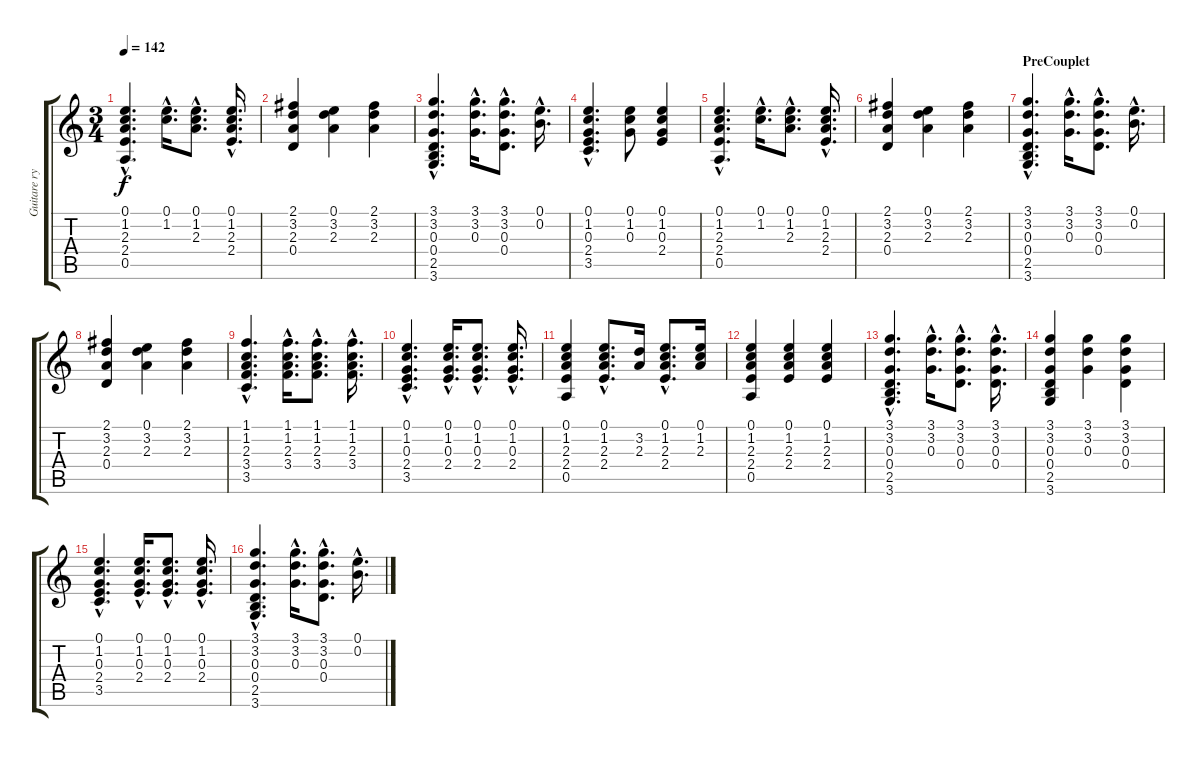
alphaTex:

\track ("Guitare rythmique" "Guitare ry") {instrument acousticguitarsteel}
\staff {score tabs}
\tuning (E4 B3 G3 D3 A2 E2) {hide}
\ts (3 4)
\tempo 142
\clef g2
\ks c
(0.1{hac} 1.2{hac} 2.3{hac} 2.4{hac} 0.5{hac}).4{d dy f instrument acousticguitarsteel} (0.1{hac} 1.2{hac}).16{d} (0.1{hac} 1.2{hac} 2.3{hac}).8{d} (0.1{hac} 1.2{hac} 2.3{hac} 2.4{hac}).16{d} |
(2.1 3.2 2.3 0.4).4 (0.1 3.2 2.3).4 (2.1 3.2 2.3).4 |
(3.1{hac} 3.2{hac} 0.3{hac} 0.4{hac} 2.5{hac} 3.6{hac}).4{d} (3.1{hac} 3.2{hac} 0.3{hac}).16{d} (3.1{hac} 3.2{hac} 0.3{hac} 0.4{hac}).8{d} (0.1{hac} 0.2{hac}).16{d} |
(0.1{hac} 1.2{hac} 0.3{hac} 2.4{hac} 3.5{hac}).4{d} (0.1 1.2 0.3).8 (0.1 1.2 0.3 2.4).4 |
(0.1{hac} 1.2{hac} 2.3{hac} 2.4{hac} 0.5{hac}).4{d} (0.1{hac} 1.2{hac}).16{d} (0.1{hac} 1.2{hac} 2.3{hac}).8{d} (0.1{hac} 1.2{hac} 2.3{hac} 2.4{hac}).16{d} |
(2.1 3.2 2.3 0.4).4 (0.1 3.2 2.3).4 (2.1 3.2 2.3).4 |
\section ("" "PreCouplet")
(3.1{hac} 3.2{hac} 0.3{hac} 0.4{hac} 2.5{hac} 3.6{hac}).4{d} (3.1{hac} 3.2{hac} 0.3{hac}).16{d} (3.1{hac} 3.2{hac} 0.3{hac} 0.4{hac}).8{d} (0.1{hac} 0.2{hac}).16{d} |
(2.1 3.2 2.3 0.4).4 (0.1 3.2 2.3).4 (2.1 3.2 2.3).4 |
(1.1{hac} 1.2{hac} 2.3{hac} 3.4{hac} 3.5{hac}).4{d} (1.1{hac} 1.2{hac} 2.3{hac} 3.4{hac}).16{d} (1.1{hac} 1.2{hac} 2.3{hac} 3.4{hac}).8{d} (1.1{hac} 1.2{hac} 2.3{hac} 3.4{hac}).16{d} |
(0.1{hac} 1.2{hac} 0.3{hac} 2.4{hac} 3.5{hac}).4{d} (0.1{hac} 1.2{hac} 0.3{hac} 2.4{hac}).16{d} (0.1{hac} 1.2{hac} 0.3{hac} 2.4{hac}).8{d} (0.1{hac} 1.2{hac} 0.3{hac} 2.4{hac}).16{d} |
(0.1 1.2 2.3 2.4 0.5).4 (0.1{hac} 1.2{hac} 2.3{hac} 2.4{hac}).8{d} (3.2 2.3).16 (0.1{hac} 1.2{hac} 2.3{hac} 2.4{hac}).8{d} (0.1 1.2 2.3).16 |
(0.1 1.2 2.3 2.4 0.5).4 (0.1 1.2 2.3 2.4).4 (0.1 1.2 2.3 2.4).4 |
(3.1{hac} 3.2{hac} 0.3{hac} 0.4{hac} 2.5{hac} 3.6{hac}).4{d} (3.1{hac} 3.2{hac} 0.3{hac}).16{d} (3.1{hac} 3.2{hac} 0.3{hac} 0.4{hac}).8{d} (3.1{hac} 3.2{hac} 0.3{hac} 0.4{hac}).16{d} |
(3.1 3.2 0.3 0.4 2.5 3.6).4 (3.1 3.2 0.3).4 (3.1 3.2 0.3 0.4).4 |
(0.1{hac} 1.2{hac} 0.3{hac} 2.4{hac} 3.5{hac}).4{d} (0.1{hac} 1.2{hac} 0.3{hac} 2.4{hac}).16{d} (0.1{hac} 1.2{hac} 0.3{hac} 2.4{hac}).8{d} (0.1{hac} 1.2{hac} 0.3{hac} 2.4{hac}).16{d} |
(3.1{hac} 3.2{hac} 0.3{hac} 0.4{hac} 2.5{hac} 3.6{hac}).4{d} (3.1{hac} 3.2{hac} 0.3{hac}).16{d} (3.1{hac} 3.2{hac} 0.3{hac} 0.4{hac}).8{d} (0.1{hac} 0.2{hac}).16{d}
